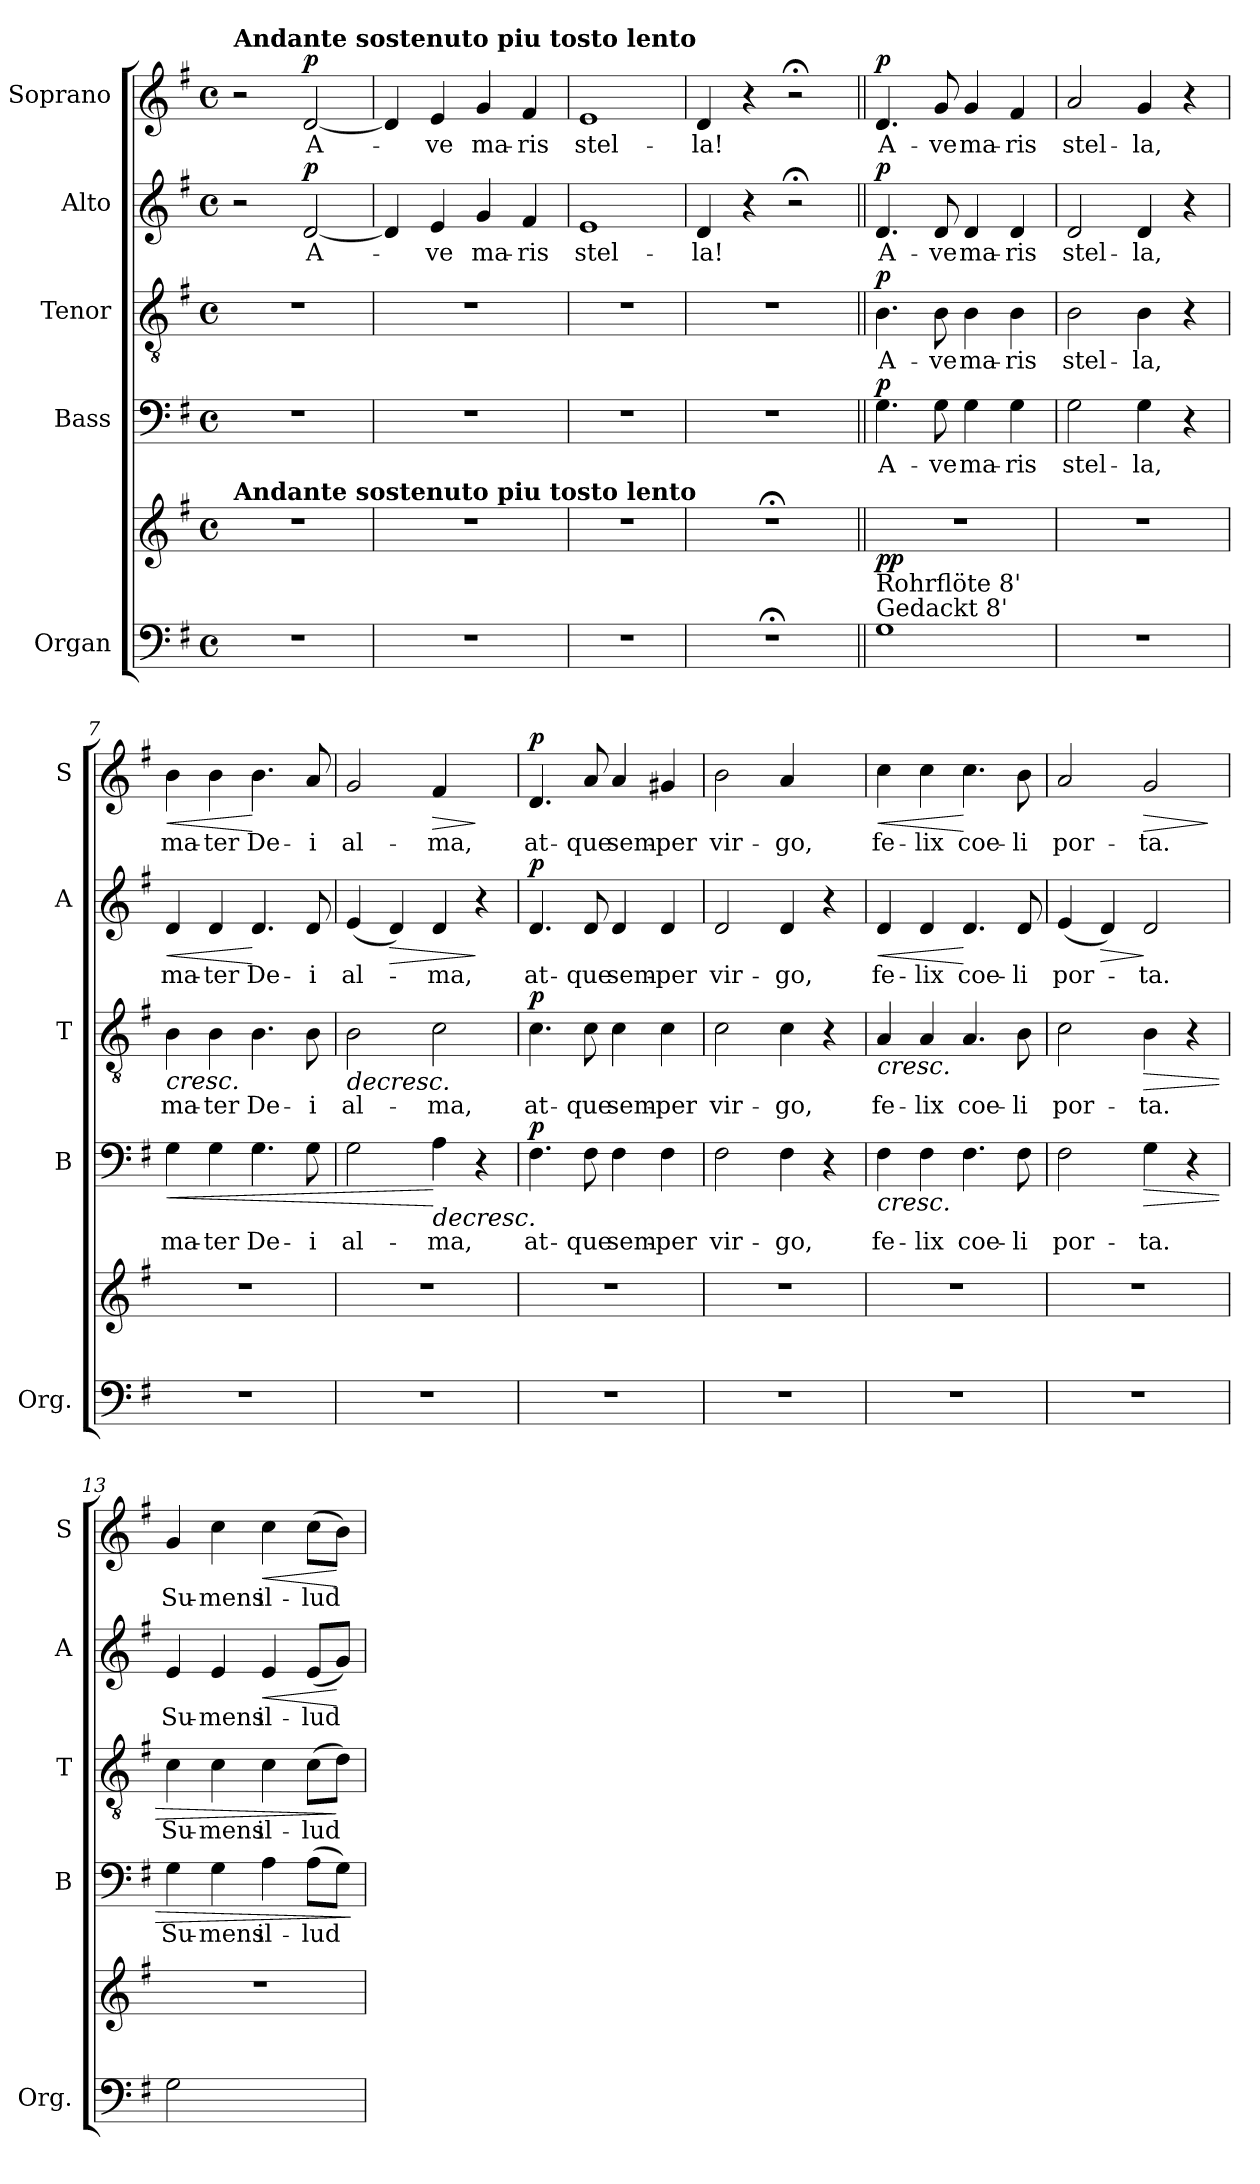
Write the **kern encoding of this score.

**kern	**kern	**dynam	**kern	**text	**dynam	**kern	**text	**dynam	**kern	**text	**dynam	**kern	**text	**dynam
*part5	*part5	*part5	*part4	*part4	*part4	*part3	*part3	*part3	*part2	*part2	*part2	*part1	*part1	*part1
*staff6	*staff5	*staff5/6	*staff4	*staff4	*staff4	*staff3	*staff3	*staff3	*staff2	*staff2	*staff2	*staff1	*staff1	*staff1
*I"Organ	*	*	*I"Bass	*	*	*I"Tenor	*	*	*I"Alto	*	*	*I"Soprano	*	*
*I'Org.	*	*	*I'B	*	*	*I'T	*	*	*I'A	*	*	*I'S	*	*
*clefF4	*clefG2	*	*clefF4	*	*	*clefGv2	*	*	*clefG2	*	*	*clefG2	*	*
*k[f#]	*k[f#]	*	*k[f#]	*	*	*k[f#]	*	*	*k[f#]	*	*	*k[f#]	*	*
*G:	*G:	*	*G:	*	*	*G:	*	*	*G:	*	*	*G:	*	*
*M4/4	*M4/4	*	*M4/4	*	*	*M4/4	*	*	*M4/4	*	*	*M4/4	*	*
*met(c)	*met(c)	*	*met(c)	*	*	*met(c)	*	*	*met(c)	*	*	*met(c)	*	*
*MM92	*MM92	*	*MM92	*	*	*MM92	*	*	*MM92	*	*	*MM92	*	*
=1	=1	=1	=1	=1	=1	=1	=1	=1	=1	=1	=1	=1	=1	=1
!	!	!	!	!	!	!	!	!	!	!	!	!LO:TX:a:B:t=Andante sostenuto piu tosto lento	!	!
!	!LO:TX:a:B:t=Andante sostenuto piu tosto lento	!	!	!	!	!	!	!	!	!	!	!	!	!
1r	1r	.	1r	.	.	1r	.	.	2r	.	.	2r	.	.
!	!	!	!	!	!	!	!	!	!	!LO:LY:b	!LO:DY:b	!	!LO:LY:b	!LO:DY:b
.	.	.	.	.	.	.	.	.	[2d/	A-	p	[2d/	A-	p
=2	=2	=2	=2	=2	=2	=2	=2	=2	=2	=2	=2	=2	=2	=2
1r	1r	.	1r	.	.	1r	.	.	4d/]	.	.	4d/]	.	.
!	!	!	!	!	!	!	!	!	!	!LO:LY:b	!	!	!LO:LY:b	!
.	.	.	.	.	.	.	.	.	4e/	-ve	.	4e/	-ve	.
!	!	!	!	!	!	!	!	!	!	!LO:LY:b	!	!	!LO:LY:b	!
.	.	.	.	.	.	.	.	.	4g/	ma-	.	4g/	ma-	.
!	!	!	!	!	!	!	!	!	!	!LO:LY:b	!	!	!LO:LY:b	!
.	.	.	.	.	.	.	.	.	4f#/	-ris	.	4f#/	-ris	.
=3	=3	=3	=3	=3	=3	=3	=3	=3	=3	=3	=3	=3	=3	=3
*	*	*	*	*	*	*	*	*	*	*	*	*MM92	*	*
!	!	!	!	!	!	!	!	!	!	!LO:LY:b	!	!	!LO:LY:b	!
1r	1r	.	1r	.	.	1r	.	.	1e	stel-	.	1e	stel-	.
=4	=4	=4	=4	=4	=4	=4	=4	=4	=4	=4	=4	=4	=4	=4
!	!	!	!	!	!	!	!	!	!	!LO:LY:b	!	!	!LO:LY:b	!
1r;<	1r;<	.	1r	.	.	1r	.	.	4d/	-la!	.	4d/	-la!	.
.	.	.	.	.	.	.	.	.	4r	.	.	4r	.	.
.	.	.	.	.	.	.	.	.	2r;<	.	.	2r;<	.	.
=5||	=5||	=5||	=5||	=5||	=5||	=5||	=5||	=5||	=5||	=5||	=5||	=5||	=5||	=5||
!LO:TX:a:t=Gedackt 8'	!	!	!	!	!	!	!	!	!	!	!	!	!	!
!LO:TX:a:t=Rohrflöte 8'	!	!	!	!	!	!	!	!	!	!	!	!	!	!
!	!	!LO:DY:b	!	!LO:LY:b	!LO:DY:b	!	!LO:LY:b	!LO:DY:b	!	!LO:LY:b	!LO:DY:b	!	!LO:LY:b	!LO:DY:b
1G	1r	pp	4.G\	A-	p	4.B\	A-	p	4.d/	A-	p	4.d/	A-	p
!	!	!	!	!LO:LY:b	!	!	!LO:LY:b	!	!	!LO:LY:b	!	!	!LO:LY:b	!
.	.	.	8G\	-ve	.	8B\	-ve	.	8d/	-ve	.	8g/	-ve	.
!	!	!	!	!LO:LY:b	!	!	!LO:LY:b	!	!	!LO:LY:b	!	!	!LO:LY:b	!
.	.	.	4G\	ma-	.	4B\	ma-	.	4d/	ma-	.	4g/	ma-	.
!	!	!	!	!LO:LY:b	!	!	!LO:LY:b	!	!	!LO:LY:b	!	!	!LO:LY:b	!
.	.	.	4G\	-ris	.	4B\	-ris	.	4d/	-ris	.	4f#/	-ris	.
=6	=6	=6	=6	=6	=6	=6	=6	=6	=6	=6	=6	=6	=6	=6
!	!	!	!	!LO:LY:b	!	!	!LO:LY:b	!	!	!LO:LY:b	!	!	!LO:LY:b	!
1r	1r	.	2G\	stel-	.	2B\	stel-	.	2d/	stel-	.	2a/	stel-	.
!	!	!	!	!LO:LY:b	!	!	!LO:LY:b	!	!	!LO:LY:b	!	!	!LO:LY:b	!
.	.	.	4G\	-la,	.	4B\	-la,	.	4d/	-la,	.	4g/	-la,	.
.	.	.	4r	.	.	4r	.	.	4r	.	.	4r	.	.
=7	=7	=7	=7	=7	=7	=7	=7	=7	=7	=7	=7	=7	=7	=7
!	!	!	!	!LO:LY:b	!LO:HP:b	!	!LO:LY:b	!LO:HP:b	!	!LO:LY:b	!LO:HP:b	!	!LO:LY:b	!LO:HP:b
1r	1r	.	4G\	ma-	<	4B\	ma-	<	4d/	ma-	<	4b\	ma-	<
!	!	!	!	!LO:LY:b	!	!	!LO:LY:b	!	!	!LO:LY:b	!	!	!LO:LY:b	!
.	.	.	4G\	-ter	.	4B\	-ter	.	4d/	-ter	.	4b\	-ter	.
!	!	!	!	!LO:LY:b	!	!	!LO:LY:b	!	!	!LO:LY:b	!	!	!LO:LY:b	!
.	.	.	4.G\	De-	.	4.B\	De-	.	4.d/	De-	[	4.b\	De-	[
!	!	!	!	!LO:LY:b	!	!	!LO:LY:b	!	!	!LO:LY:b	!	!	!LO:LY:b	!
.	.	.	8G\	-i	.	8B\	-i	.	8d/	-i	.	8a/	-i	.
=8	=8	=8	=8	=8	=8	=8	=8	=8	=8	=8	=8	=8	=8	=8
!	!	!	!	!LO:LY:b	!	!	!LO:LY:b	!LO:HP:b	!	!LO:LY:b	!	!	!LO:LY:b	!
1r	1r	.	2G\	al-	.	2B\	al-	>	(<4e/	al-	.	2g/	al-	.
!	!	!	!	!	!	!	!	!	!	!	!LO:HP:b	!	!	!
.	.	.	.	.	.	.	.	.	4d/)	.	>	.	.	.
!	!	!	!	!LO:LY:b	!LO:HP:n=1:b	!	!LO:LY:b	!	!	!LO:LY:b	!	!	!LO:LY:b	!LO:HP:b
.	.	.	4A\	-ma,	[ >	2c\	-ma,	[	4d/	-ma,	.	4f#/	-ma,	>
.	.	.	4r	.	.	.	.	.	4r	.	]	4ryy	.	]
!!LO:PB:g=z
=9	=9	=9	=9	=9	=9	=9	=9	=9	=9	=9	=9	=9	=9	=9
!	!	!	!	!LO:LY:b	!LO:DY:b	!	!LO:LY:b	!LO:DY:b	!	!LO:LY:b	!LO:DY:b	!	!LO:LY:b	!LO:DY:b
1r	1r	.	4.F#\	at-	p	4.c\	at-	p	4.d/	at-	p	4.d/	at-	p
!	!	!	!	!LO:LY:b	!	!	!LO:LY:b	!	!	!LO:LY:b	!	!	!LO:LY:b	!
.	.	.	8F#\	-que	.	8c\	-que	.	8d/	-que	.	8a/	-que	.
!	!	!	!	!LO:LY:b	!	!	!LO:LY:b	!	!	!LO:LY:b	!	!	!LO:LY:b	!
.	.	.	4F#\	sem-	.	4c\	sem-	.	4d/	sem-	.	4a/	sem-	.
!	!	!	!	!LO:LY:b	!	!	!LO:LY:b	!	!	!LO:LY:b	!	!	!LO:LY:b	!
.	.	.	4F#\	-per	.	4c\	-per	.	4d/	-per	.	4g#X/	-per	.
=10	=10	=10	=10	=10	=10	=10	=10	=10	=10	=10	=10	=10	=10	=10
!	!	!	!	!LO:LY:b	!	!	!LO:LY:b	!	!	!LO:LY:b	!	!	!LO:LY:b	!
1r	1r	.	2F#\	vir-	.	2c\	vir-	.	2d/	vir-	.	2b\	vir-	.
!	!	!	!	!LO:LY:b	!	!	!LO:LY:b	!	!	!LO:LY:b	!	!	!LO:LY:b	!
.	.	.	4F#\	-go,	.	4c\	-go,	.	4d/	-go,	.	4a/	-go,	.
.	.	.	4r	.	.	4r	.	.	4r	.	.	4ryy	.	.
=11	=11	=11	=11	=11	=11	=11	=11	=11	=11	=11	=11	=11	=11	=11
!	!	!	!	!LO:LY:b	!LO:HP:b	!	!LO:LY:b	!LO:HP:b	!	!LO:LY:b	!LO:HP:b	!	!LO:LY:b	!LO:HP:b
1r	1r	.	4F#\	fe-	<	4A/	fe-	<	4d/	fe-	<	4cc\	fe-	<
!	!	!	!	!LO:LY:b	!	!	!LO:LY:b	!	!	!LO:LY:b	!	!	!LO:LY:b	!
.	.	.	4F#\	-lix	.	4A/	-lix	.	4d/	-lix	.	4cc\	-lix	.
!	!	!	!	!LO:LY:b	!	!	!LO:LY:b	!	!	!LO:LY:b	!	!	!LO:LY:b	!
.	.	.	4.F#\	coe-	]	4.A/	coe-	]	4.d/	coe-	[	4.cc\	coe-	[
!	!	!	!	!LO:LY:b	!	!	!LO:LY:b	!	!	!LO:LY:b	!	!	!LO:LY:b	!
.	.	.	8F#\	-li	.	8B\	-li	.	8d/	-li	.	8b\	-li	.
=12	=12	=12	=12	=12	=12	=12	=12	=12	=12	=12	=12	=12	=12	=12
!	!	!	!	!LO:LY:b	!	!	!LO:LY:b	!	!	!LO:LY:b	!	!	!LO:LY:b	!
1r	1r	.	2F#\	por-	.	2c\	por-	.	(<4e/	por-	.	2a/	por-	.
!	!	!	!	!	!	!	!	!	!	!	!LO:HP:b	!	!	!
.	.	.	.	.	.	.	.	.	4d/)	.	>	.	.	.
!	!	!	!	!LO:LY:b	!LO:HP:b	!	!LO:LY:b	!LO:HP:b	!	!LO:LY:b	!	!	!LO:LY:b	!LO:HP:b
.	.	.	4G\	-ta.	>	4B\	-ta.	>	2d/	-ta.	]	2g/	-ta.	>
.	.	.	4r	.	[	4r	.	[	.	.	.	.	.	.
.	.	.	.	.	.	.	.	.	.	.	.	.	.	]
=13	=13	=13	=13	=13	=13	=13	=13	=13	=13	=13	=13	=13	=13	=13
!	!	!	!	!LO:LY:b	!	!	!LO:LY:b	!	!	!LO:LY:b	!	!	!LO:LY:b	!
2G\	1r	.	4G\	Su-	.	4c\	Su-	.	4e/	Su-	.	4g/	Su-	.
!	!	!	!	!LO:LY:b	!	!	!LO:LY:b	!	!	!LO:LY:b	!	!	!LO:LY:b	!
.	.	.	4G\	-mens	.	4c\	-mens	.	4e/	-mens	.	4cc\	-mens	.
!	!	!	!	!LO:LY:b	!	!	!LO:LY:b	!	!	!LO:LY:b	!LO:HP:b	!	!LO:LY:b	!LO:HP:b
2ryy	.	.	4A\	il-	.	4c\	il-	.	4e/	il-	<	4cc\	il-	<
!	!	!	!	!LO:LY:b	!	!	!LO:LY:b	!	!	!LO:LY:b	!	!	!LO:LY:b	!
.	.	.	(>8A\L	-lud	.	(>8c\L	-lud	.	(<8e/L	-lud	.	(>8cc\L	-lud	.
.	.	.	8G\J)	.	.	8d\J)	.	]	8g/J)	.	[	8b\J)	.	[
.	.	.	.	.	]	.	.	.	.	.	.	.	.	.
=	=	=	=	=	=	=	=	=	=	=	=	=	=	=
*-	*-	*-	*-	*-	*-	*-	*-	*-	*-	*-	*-	*-	*-	*-
